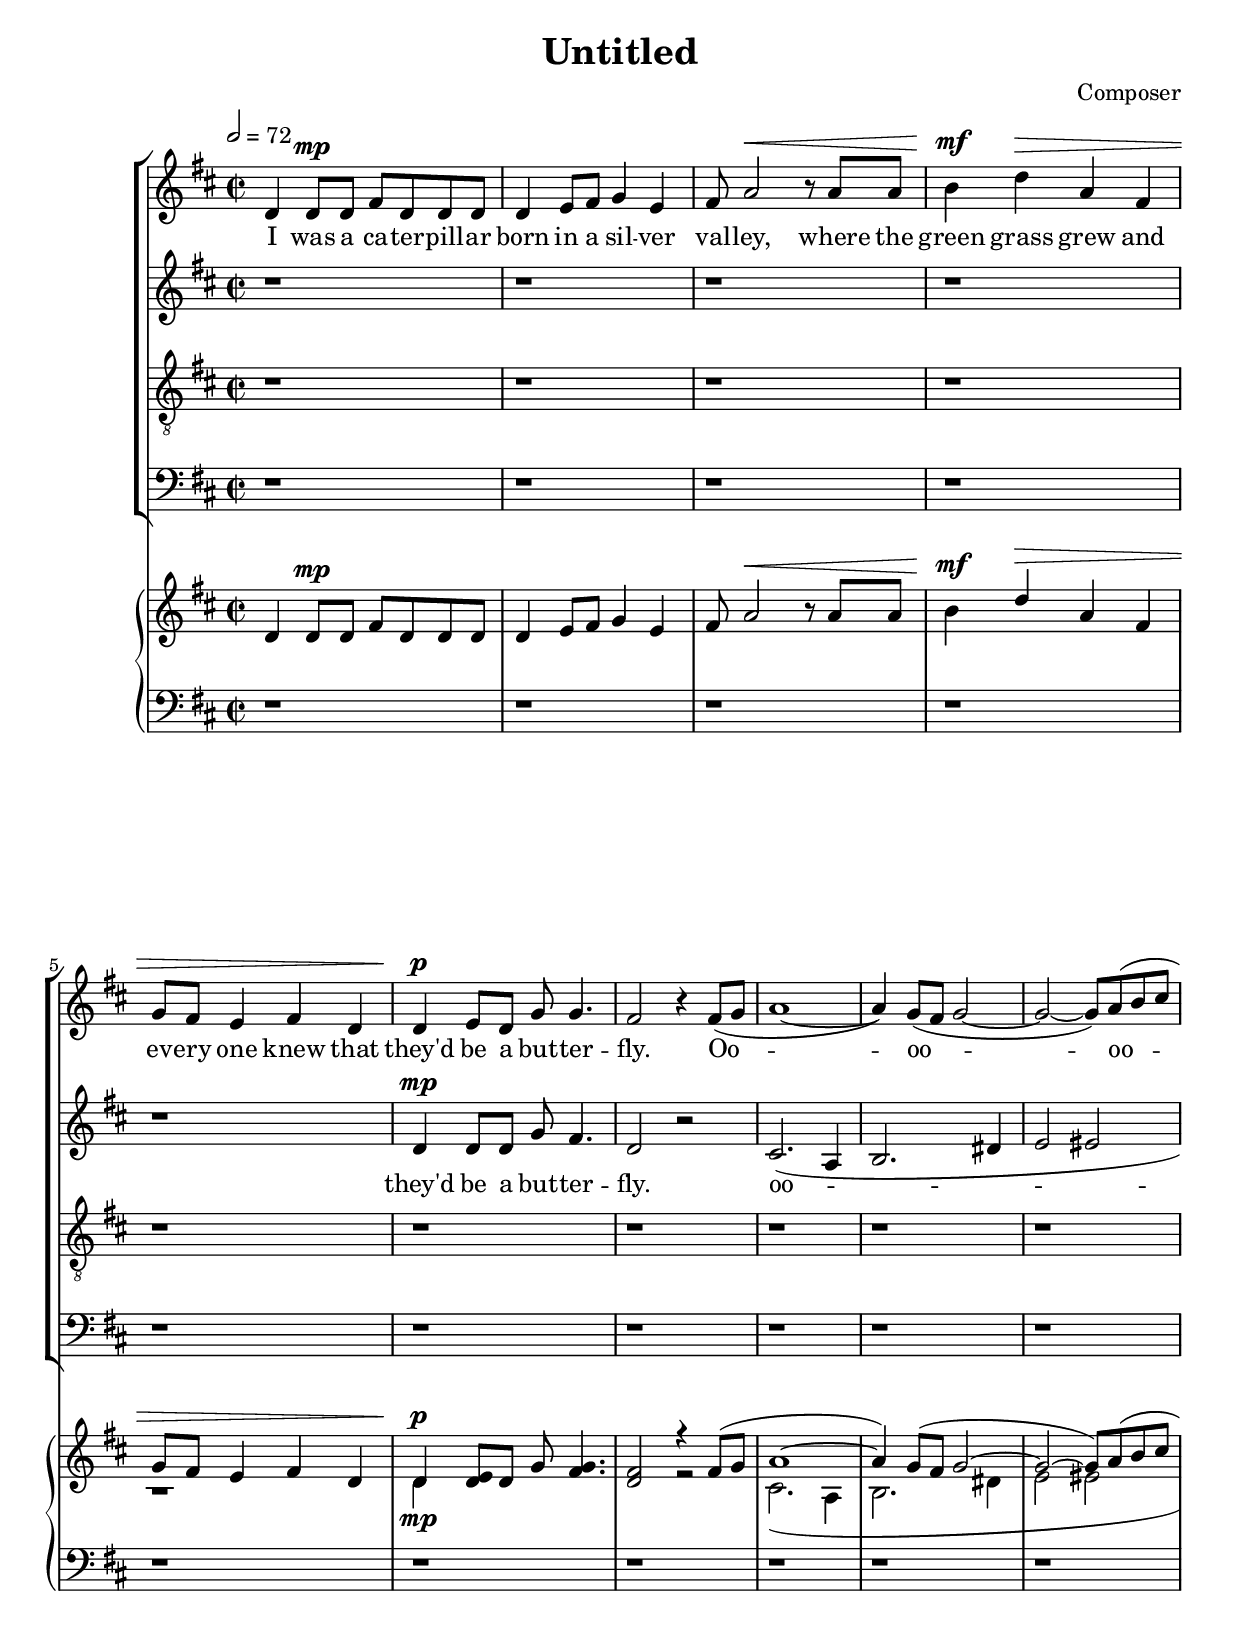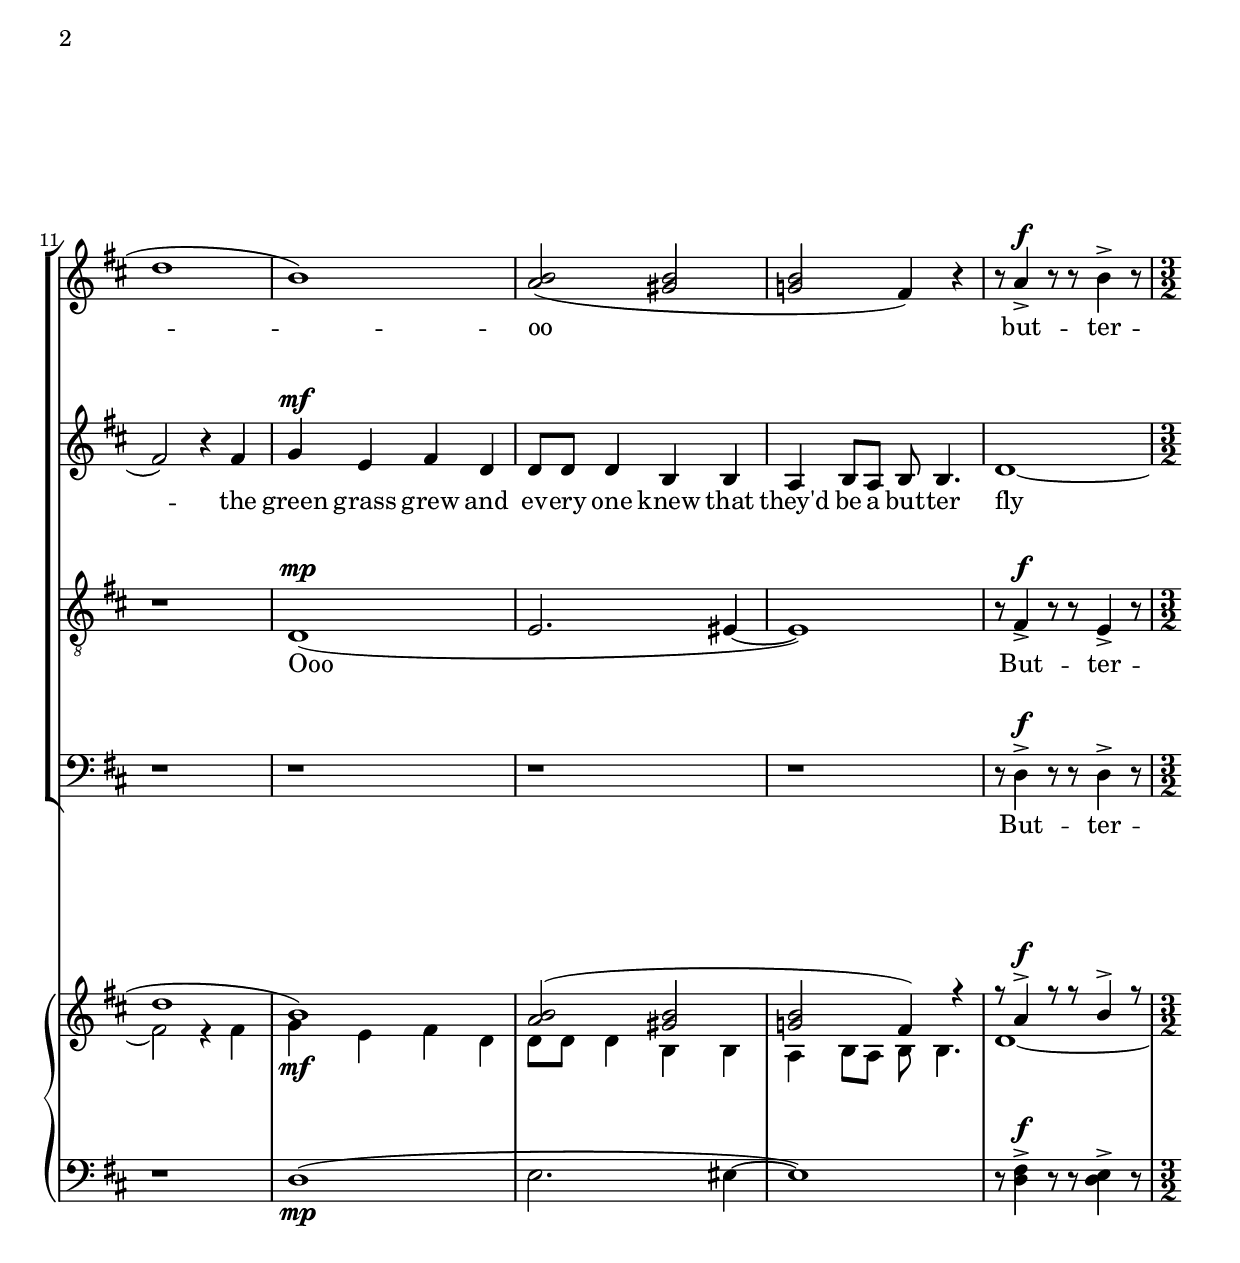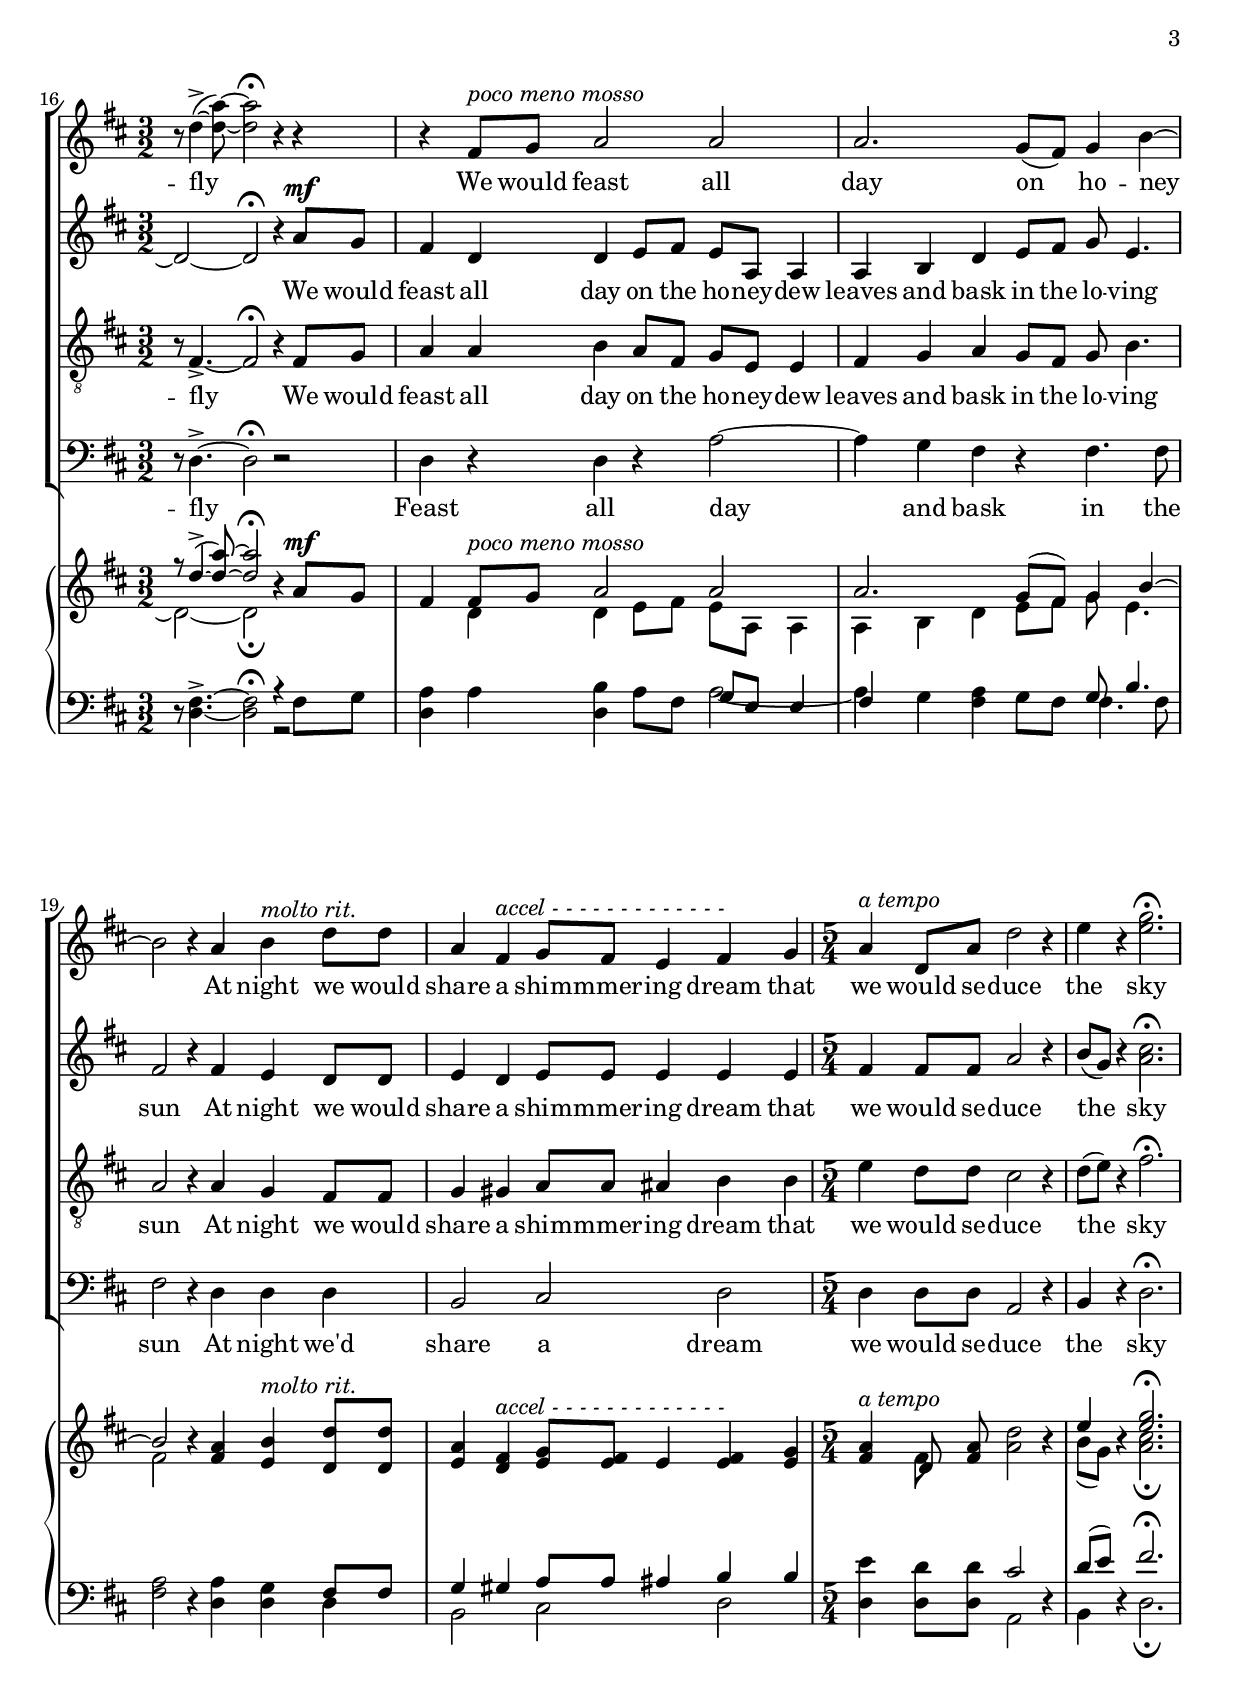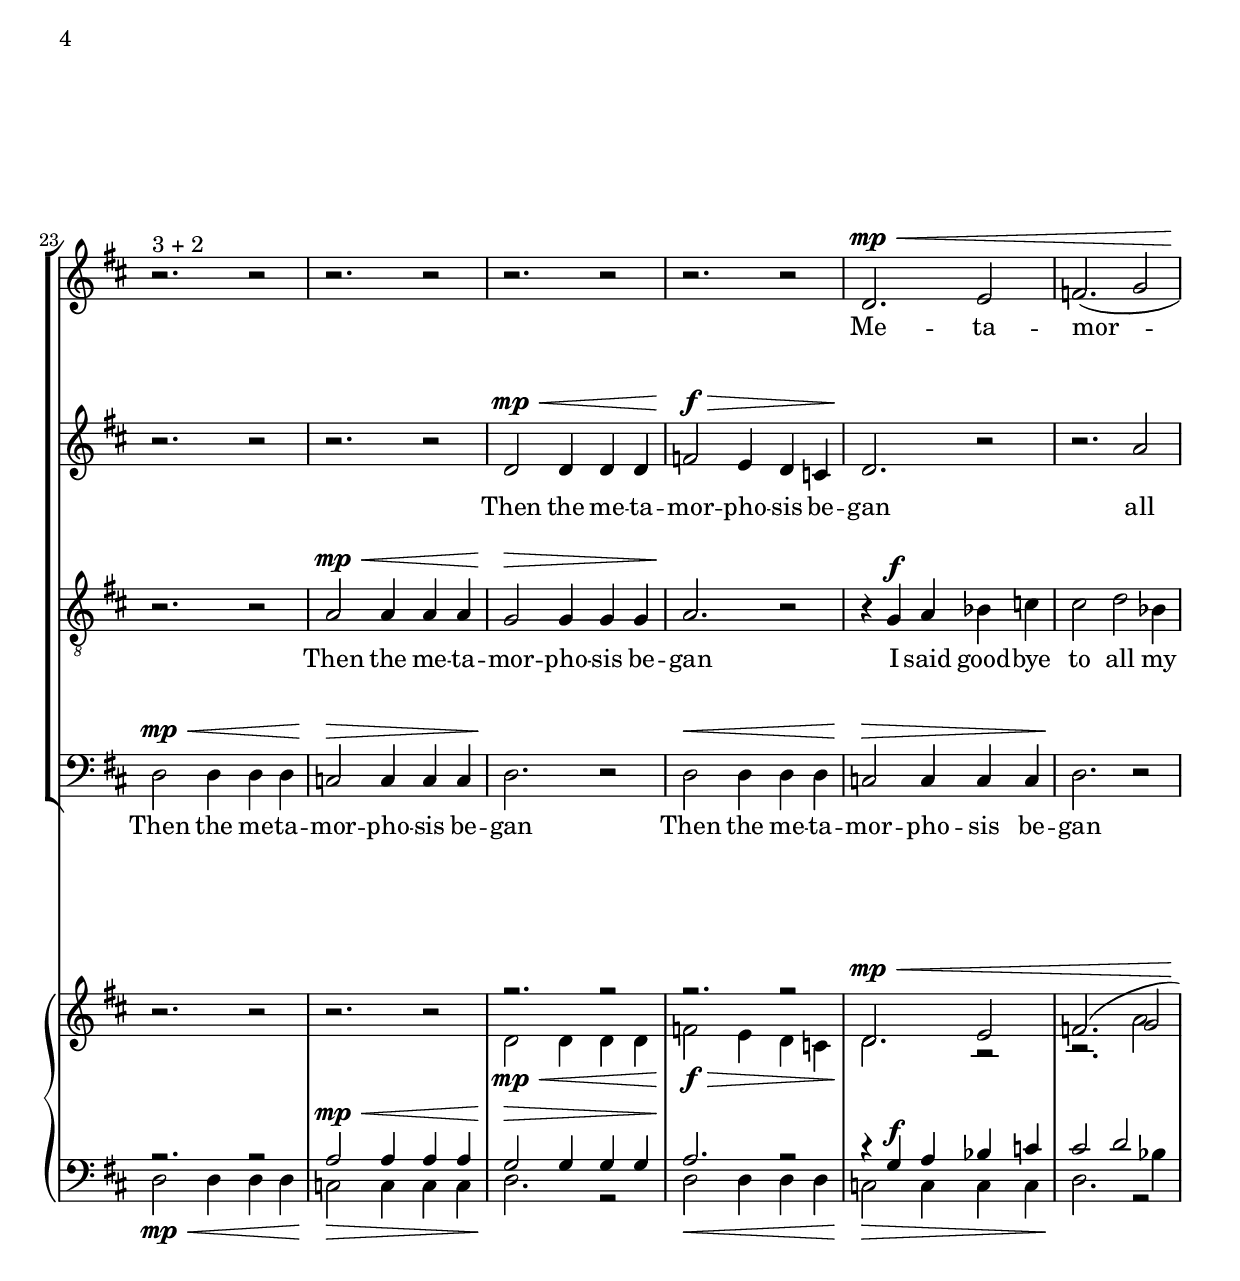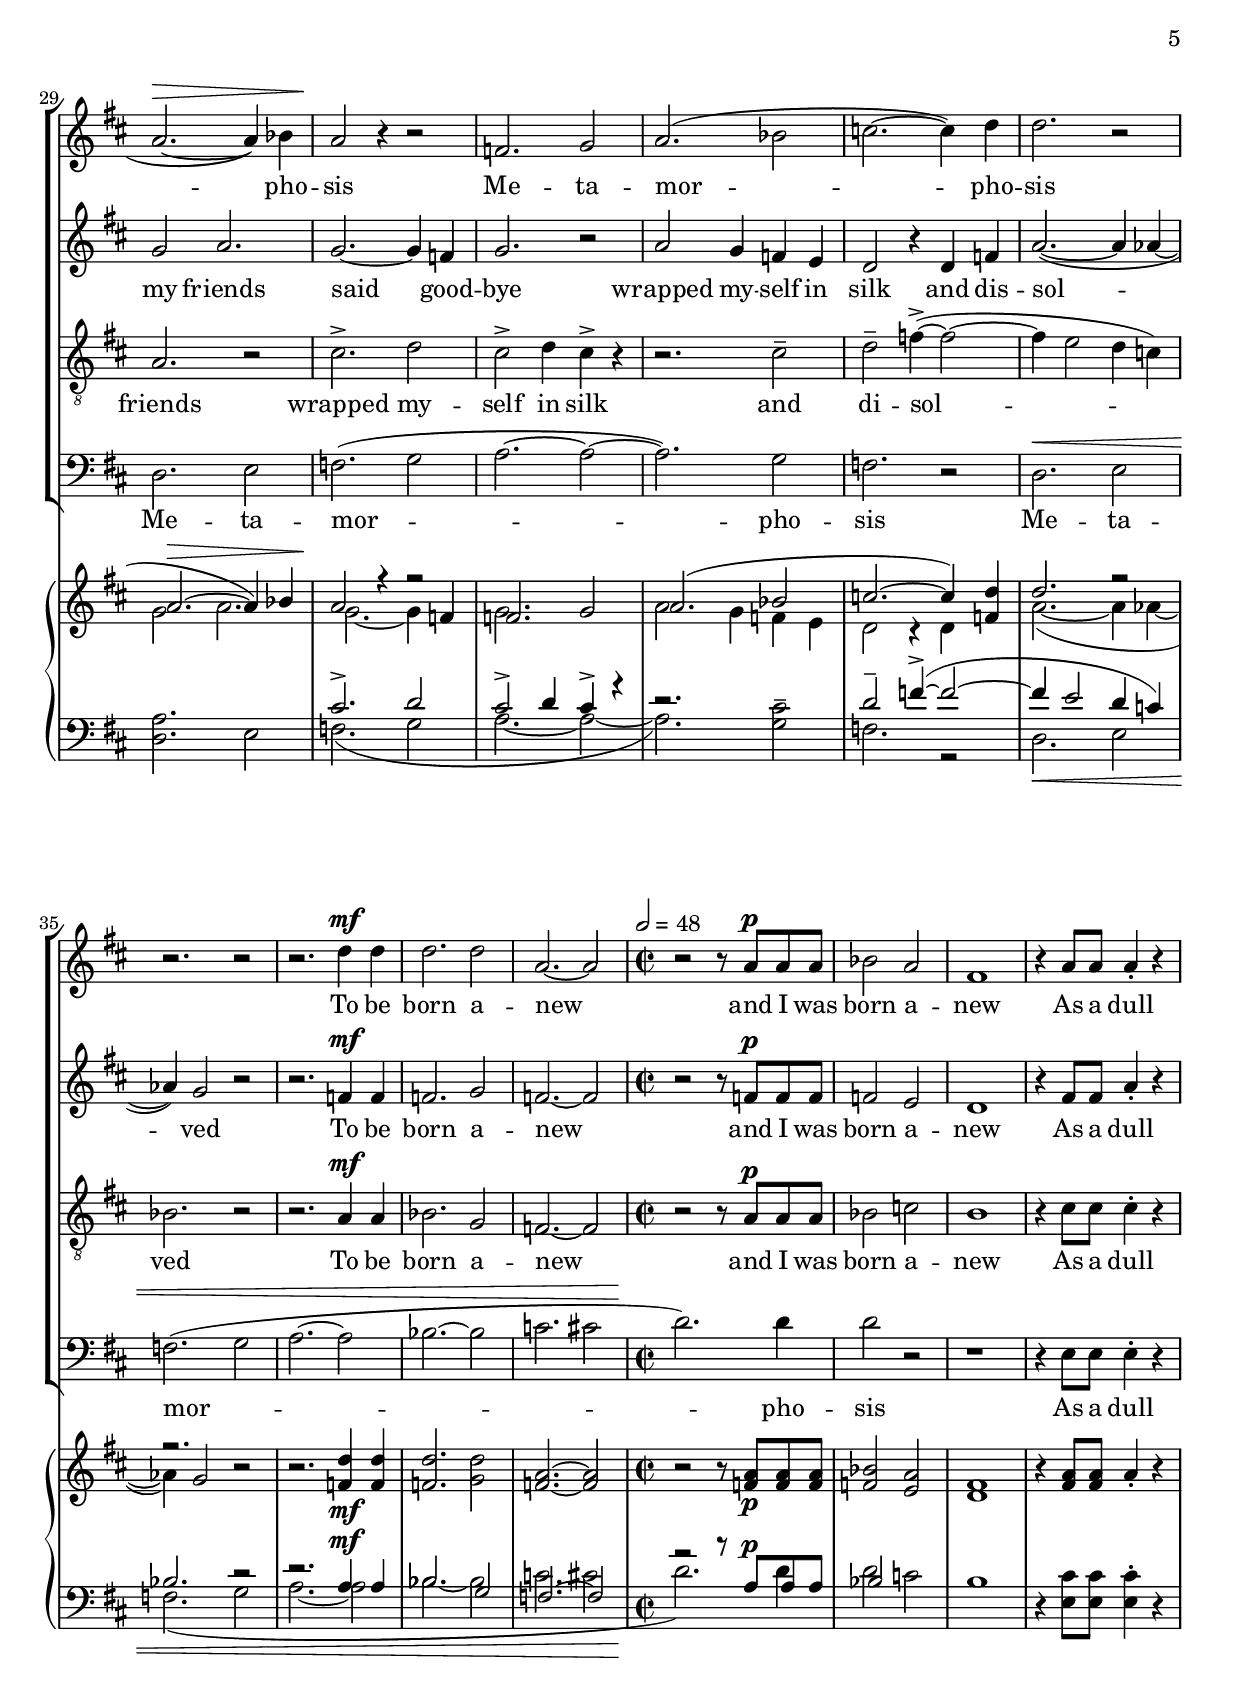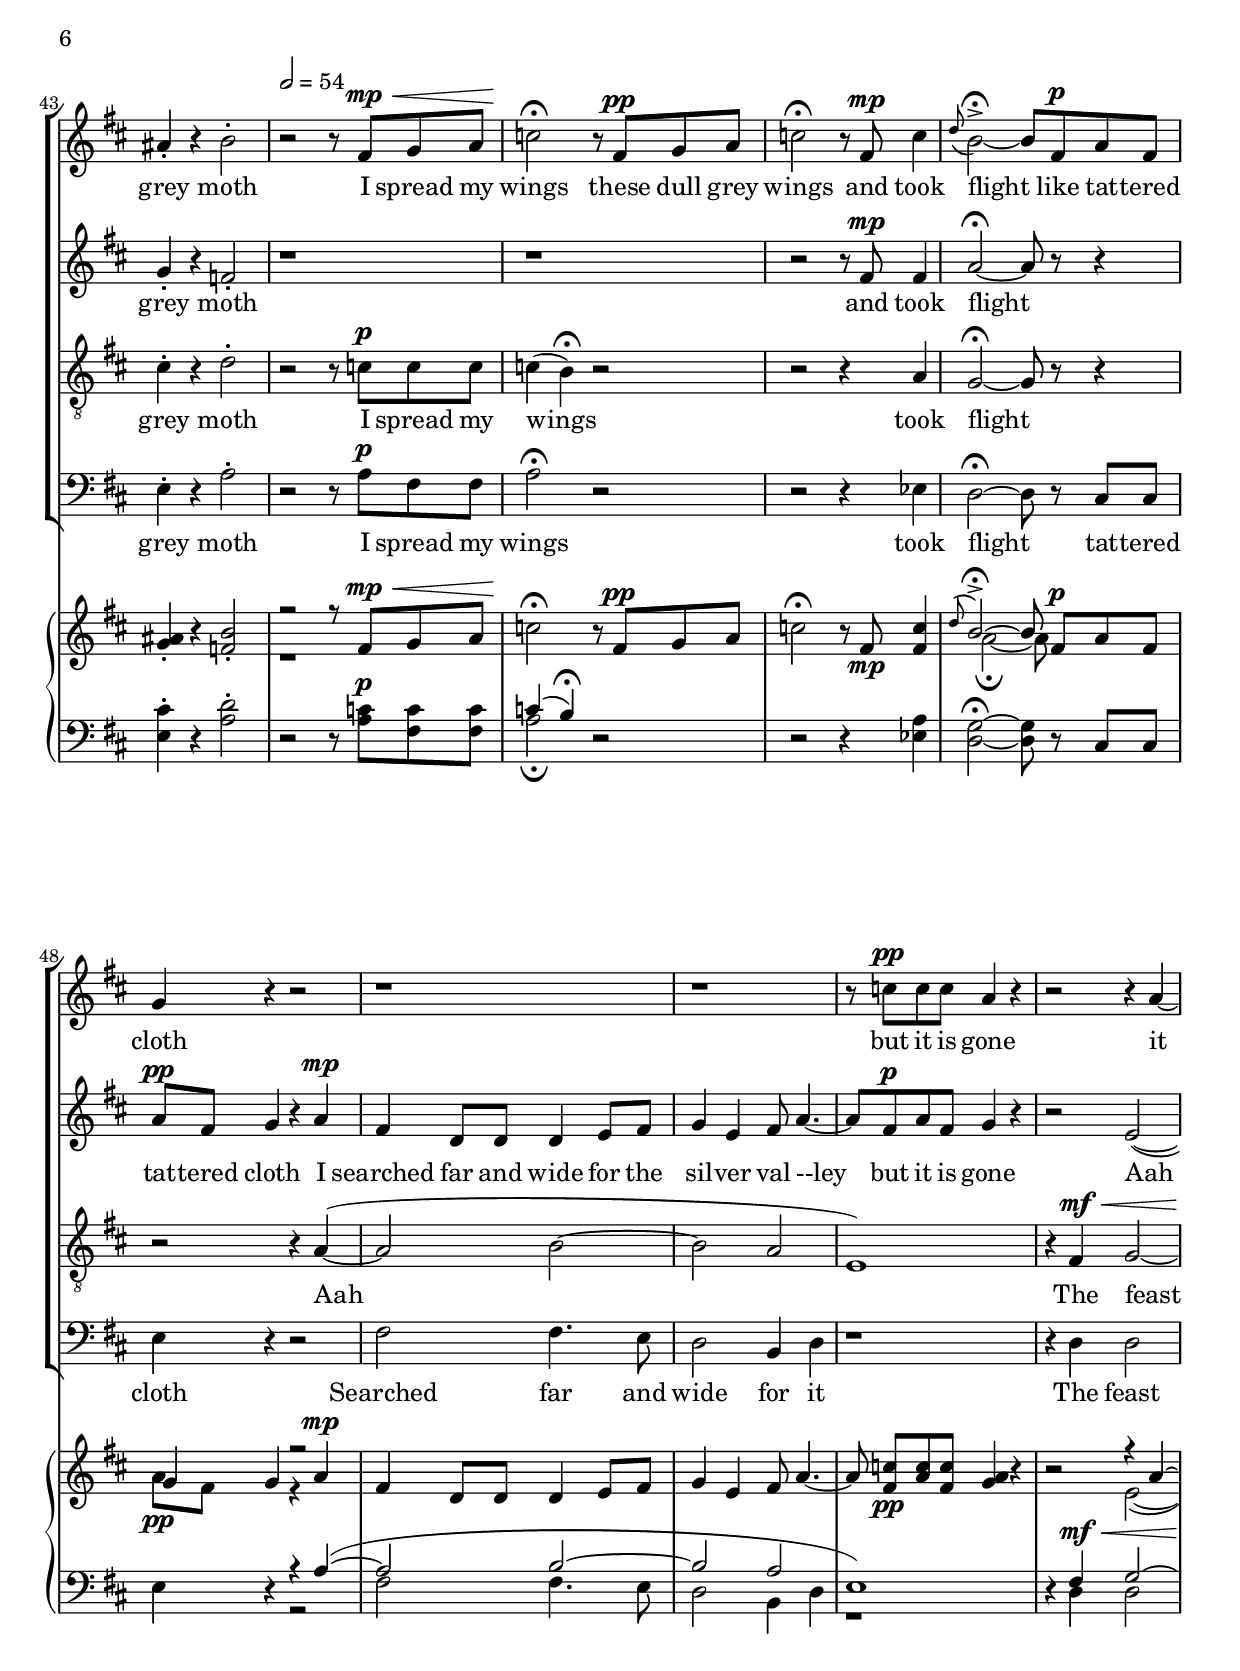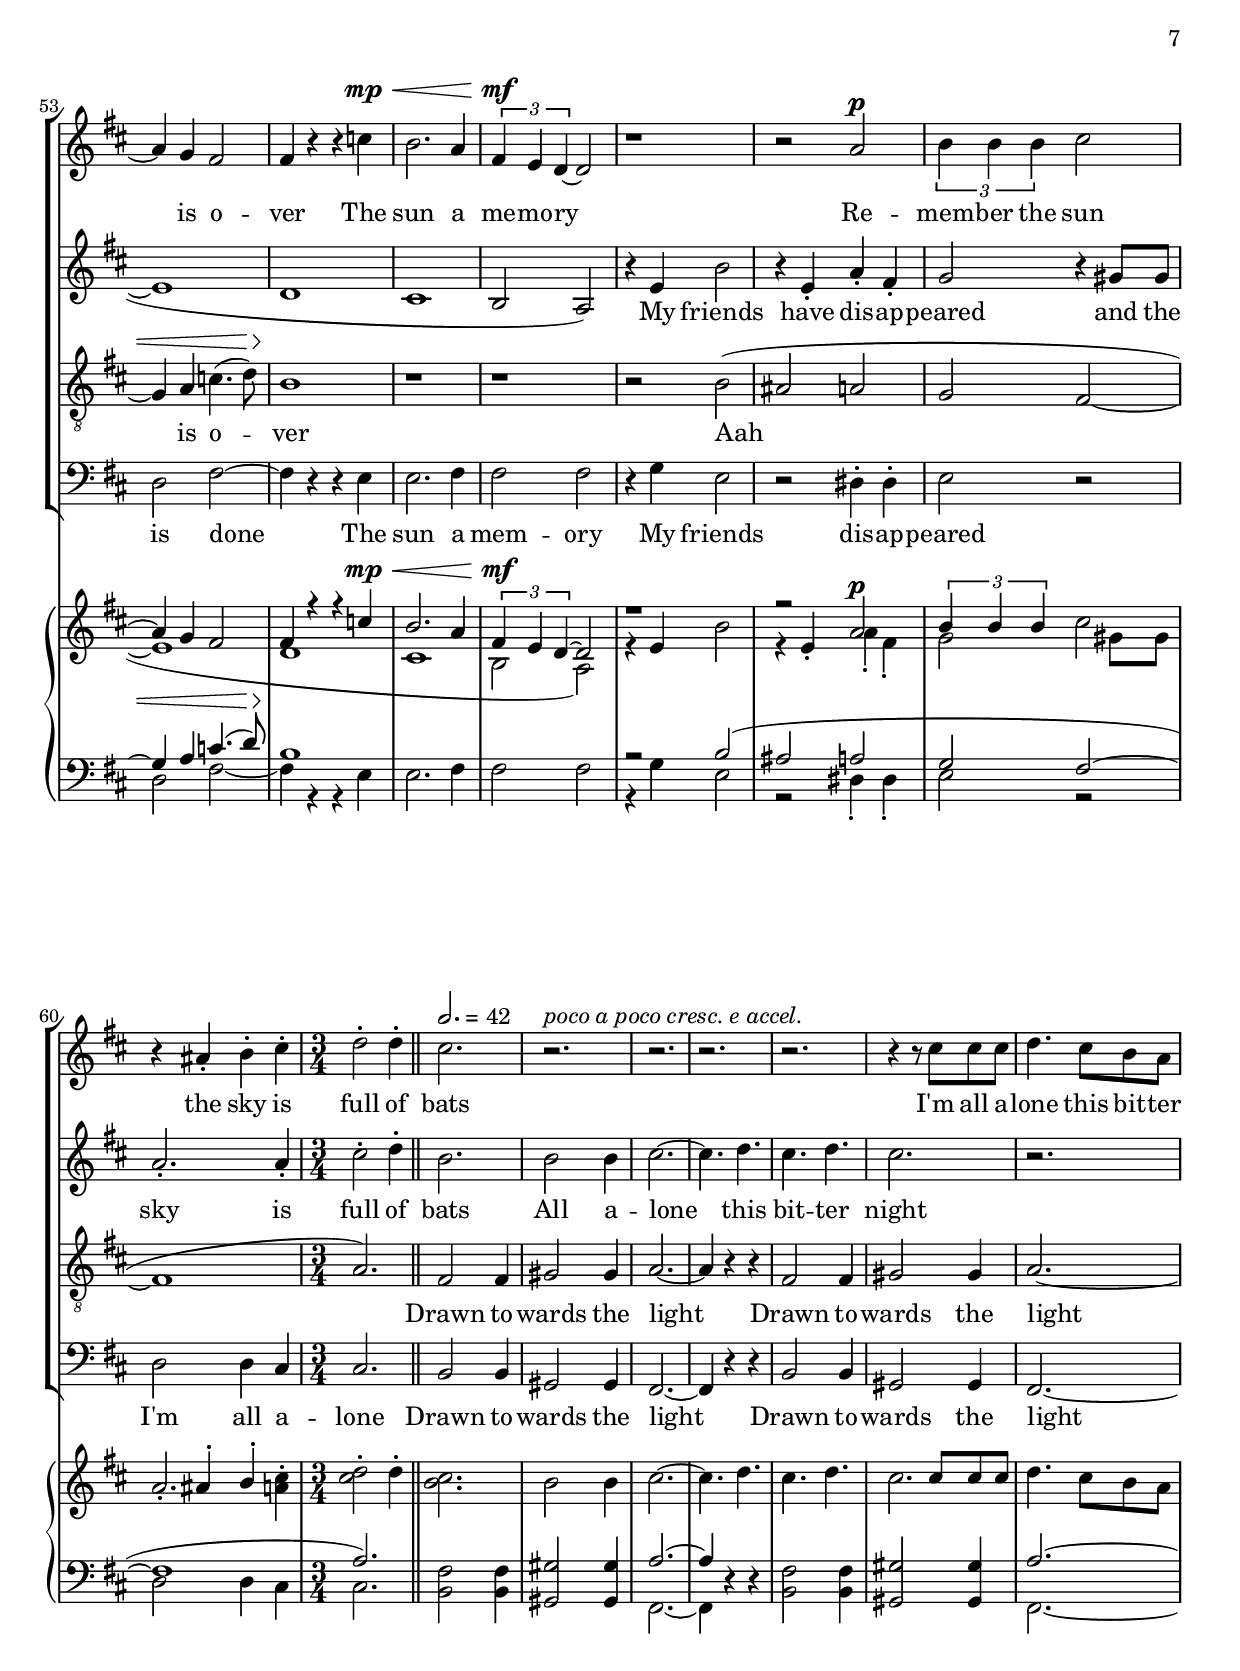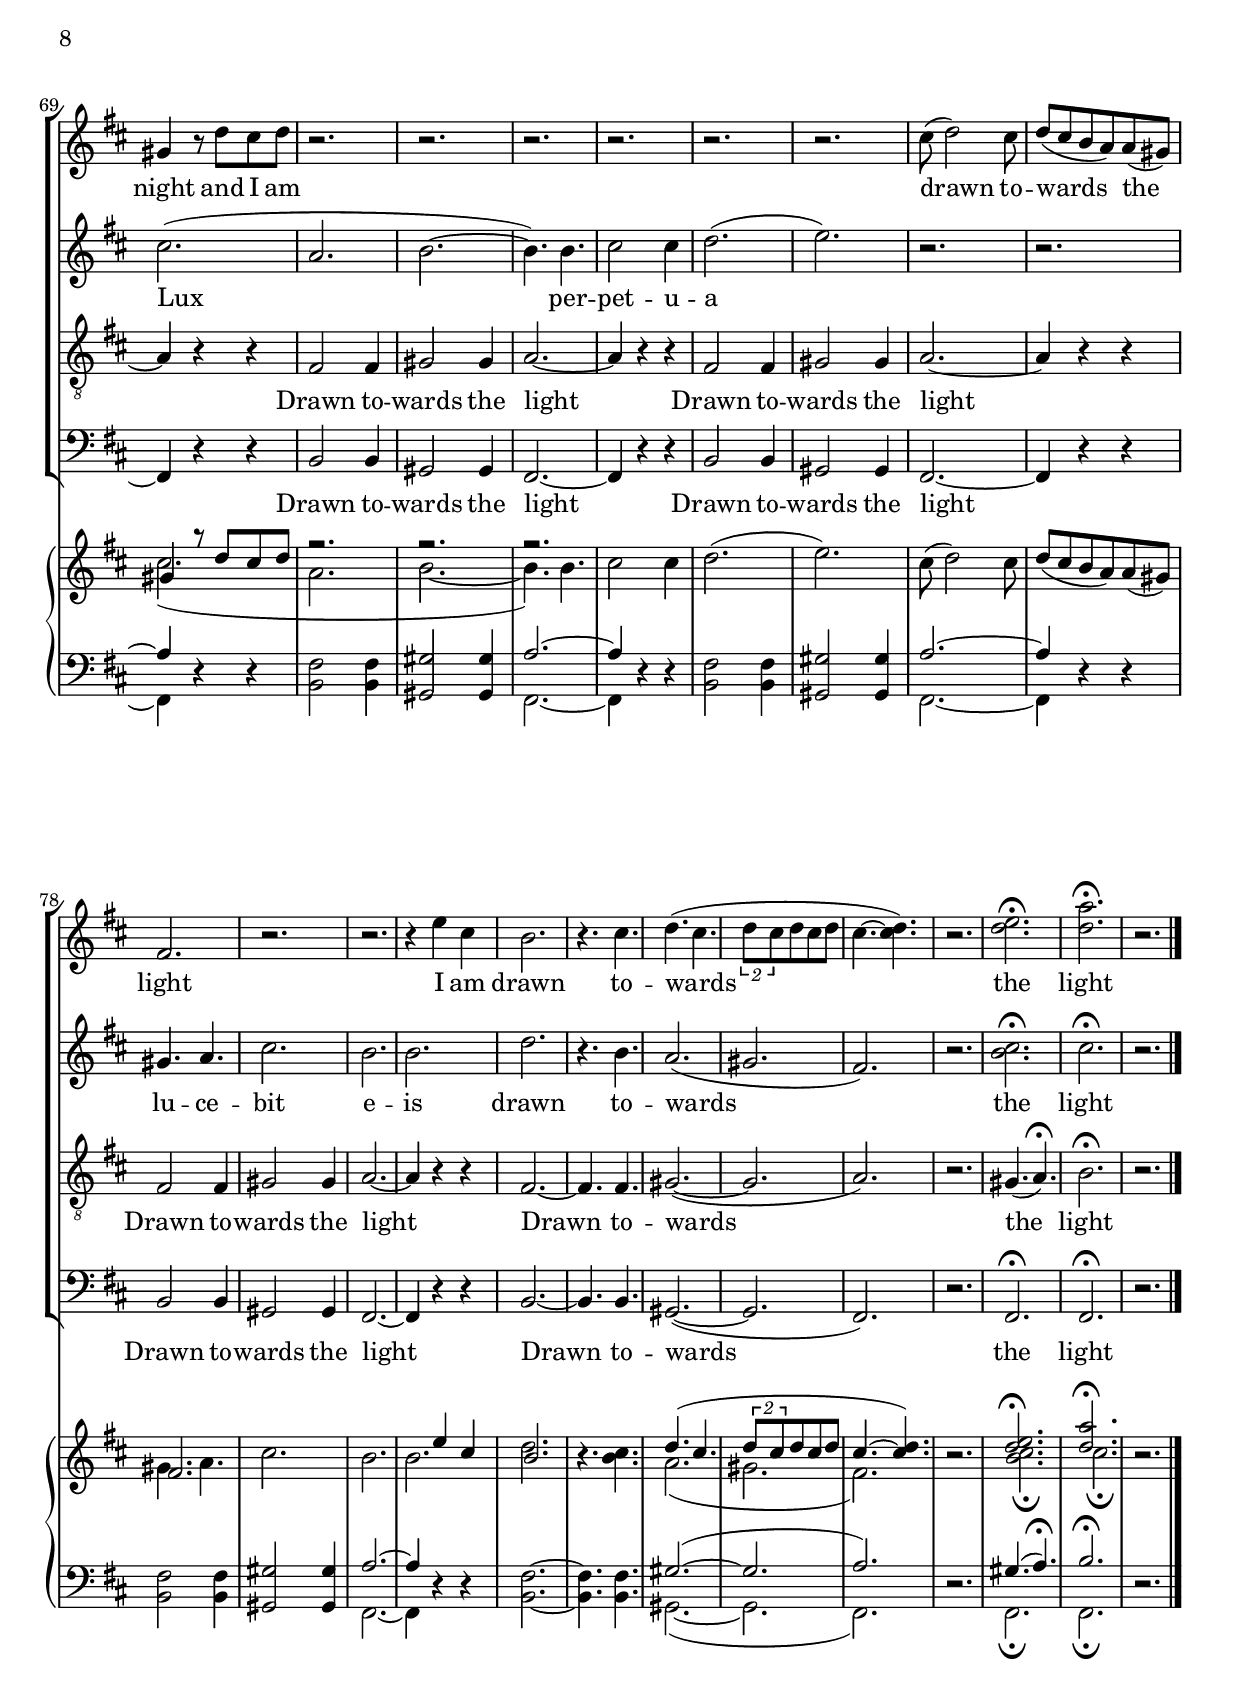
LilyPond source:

\header {
  title = "Untitled"
  composer = "Composer"
}

\paper {
  top-system-spacing #'basic-distance = #10
  score-system-spacing #'basic-distance = #20
  system-system-spacing #'basic-distance = #20
  last-bottom-spacing #'basic-distance = #10
}

global = { \key d \major \time 2/2 \tempo 2 = 72 \dynamicUp}

sopMusic = \relative c' {
  d4 d8\mp  d fis d d d | d4 e8 fis g4 e |  fis8 a2 \< r8 a a
  | b4  \! \mf  d\> a fis | g8 fis e4 fis d | d \! \p e8 d g g4. |
   fis2 r4 fis8( g |a1~|  a4) g8( fis g2 ~| g2~ g8) a( b cis | d1 | b1) | <b a>2( <b gis>|
	 <b g!> fis4) r| r8 a4-> \f r8 r b4-> r8 
   |\time 3/2 r8 <d>4~->( <d a'>8~ )<d a'>2\fermata r4 r4 |
  r fis,8^\markup {\italic "poco meno mosso"} g a2 a2 | a2. g8( fis) g4 b~ | b2 r4 a 
   b^\markup {\italic "molto rit. "} d8 d | a4 fis^\markup {\italic "accel - - - - - - - - - - - - -"}  g8 fis e4 fis g 
   |\time 5/4  a^\markup {\italic "a tempo"} d,8 a' d2 r4 | e r <e g>2.\fermata  
	      
  r2.^\markup{3 + 2} r2 | r2. r2 | r2. r2 | r2. r2 | d,2.\mp\< e2 | f2.( g2 | a2.~\> a4) bes | a2\! r4 r2 |
f2. g2 | a2.( bes2 | c2.~ c4) d  | d2. r2 | r2. r2 |
r2. d4\mf d | d2. d2 | a2.~ a2 |
\time 2/2 \tempo 2=48
r2 r8 a\p a a | bes2 a | fis1 | r4 a8 a a4-. r | ais-. r b2-.

\tempo 2=54 r2 r8 fis\mp\< g a | c2\fermata\!  r8 fis,\pp g a | c2\fermata r8 fis,\mp c'4 |\appoggiatura d8 b2->~\fermata  
b8 fis\p a fis | g4 r r2 | r1 | r1| r8 c\pp c c a4 r | 
r2 r4 a4~ | a4 g4 fis2| fis4 r  r4 c'\mp\<  | b2.  a4 | \tuplet 3/2 {fis\mf e d~} | d2  
r1 r2 a'2\p \tuplet 3/2 {b4 b b} cis2 r4 ais-. b-. cis4-. d2-. d4-. \bar "||" \tempo 2.=42 cis2.
r2.^\markup{\italic{poco a poco cresc. e accel.}} r r r 
r4 r8 cis cis cis | d4. cis8 b a |gis4 r8 d' cis d | r2. | r r r r r |
cis8( d2) cis8 | d( cis b a) a( gis) | fis2. | r r 
r4 e' cis | b2. | r4. cis | d( cis | \tuplet 2/3{d8 cis} d8 cis d | cis4.~ <cis d>) |
r2. | <e d>\fermata | <d a'>\fermata r 
}
sopWords = \lyricmode {
  I was a ca -- ter -- pill -- ar | born in a sil -- ver | val -- ley, where the |
  green grass grew and | ev -- ery one knew that | they'd be a but -- ter -- | fly. 
	Oo -- | oo --  oo -- oo  | but -- ter --  | fly  
  We would feast all | day on ho -- ney | 
  At night we would share a shim -- mmer -- ing dream that we would se -- duce the sky

  Me -- ta -- mor --  pho --  sis
Me -- ta -- mor --  pho --  sis To be born a -- new and I was born a -- new As a dull grey moth
I spread my wings  these dull grey wings and took flight like tat -- tered cloth
 but it is gone  it is o -- ver The sun a me -- mo -- ry 
Re -- mem -- ber the sun the sky is full of bats
I'm all a -- lone this bit -- ter night and I am drawn to -- wards the light
I am drawn to -- wards the light 
}

altoMusic = \relative c' { r1  |r  | r| r | r|  d4 \mp d8 d g fis4. | d2 r 
| cis2.( a4 | b2. dis4 | e2 eis2| fis2)   

 r4 fis | g4\mf e  fis d | d8 d d4  b b | a b8 a b b4.  | d1~ | \time 3/2 d2~ d2\fermata r4
 a'8\mf g |fis4 d  d e8 fis  e a, a4  | a b d e8 fis g8 e4. | fis2 r4 fis e d8 d |
 e4 d e8 e e4 e e  | fis fis8 fis a2 r4 | b8( g8) r4 <a cis>2.\fermata 

  r2. r2  | r2. r2 | d,2\mp\< d4 d d | f2\f\> e4 d c | d2.\! r2 | r2. a'2 | g a2. | g2.~ g4 f |
  g2. r2 | a2 g4  f e | d2 r4 d4 f | a2.~( a4 aes4~ | aes4) g2 r2 | 
  r2. f4\mf f | f2. g2 | f2.~ f2 |
  r2 r8 f\p f f |f2 e | d1 | r4 fis8 fis a4-. r | g4-. r f!2-. |r1 r r2 r8 fis\mp fis4 | a2~\fermata a8 r r4 | a8\pp fis g4 r
  a\mp | fis d8 d d4 e8 fis | g4 e fis8 a4.~ | a8 fis\p a fis g4 r | r2 e2~( e1 d1 cis1 b2 a) 
  r4 e' b'2 r4 e,-. a-. fis-. g2 r4 gis8 gis a2.-. a4-. \time 3/4 cis2-. d4-.  \bar "||" b2.
  b2 b4 cis2.~ cis4. d cis d cis2. r cis( a b~ b4.) b cis2 cis4 d2.( e) r r gis,4. a cis2. b b d r4. b 
  a2.( gis fis) r <cis' b>\fermata cis\fermata  r \bar"|."
  }
altoWords =\lyricmode {  they'd be a but -- ter -- | fly. 
	oo --    the |
    green grass   grew and | ev -- ery one  knew that they'd be a | but -- ter  fly

    We would | feast all day on the ho -- ney -- dew | leaves and bask in the lo -- ving |
    sun  At night we would share a shim -- mmer -- ing dream that we would se -- duce the sky
 Then the me -- ta -- | mor -- pho -- sis be -- | gan
all my friends said good -- bye wrapped my -- self in silk 
and dis -- sol -- ved To be born a -- new and I was born a -- new As a dull grey moth 
and took flight tat -- tered cloth I searched far and wide for the sil -- ver val --ley but it is gone Aah
My friends have dis -- ap -- peared and the sky is full of bats
All a -- lone this bit -- ter night Lux per -- pet -- u -- a lu -- ce -- bit e -- is
drawn to -- wards the light
  }

tenorMusic = \relative c {\clef "G_8" r1  |r  | r| r | r|  |r  | r| r | r| r| 
r  | d(\mp | e2. eis4~ | eis1) | % dis2.( e4~| e2. eis4~ | eis1)
 |  r8 fis4->\f  r8 r8 e4-> r8 |\time 3/2 r8 fis4.->~ fis2\fermata r4    
fis8 g | a4 a b a8 fis g e e4 | fis g a g8 fis g b4. | a2 r4 a g fis8 fis | 
g4 gis a8 a ais4 b4 b | e d8 d cis2 r4 | d8( e8) r4 fis2.\fermata

 r2. r2 | a,2\mp\< a4 a a | g2\> g4 g g | a2.\! r2 | r4  g \f a bes c! | cis2 d bes4 | a2. r2 |
  cis2.-> d2 | cis2-> d4 cis-> r | r2. cis2-- | d-- f4~->( f2~ | f4 e2 d4 c!) | bes2. r2| 
  r2. a4\mf a | bes2. g2 | f2.~ f2 |
  r r8 a\p a a | bes2 c! | b1 | r4 cis8 cis cis4-. r | cis-. r d2-. | r2 r8 c\p c c | c4( b)\fermata r2 |
  r r4 a | g2\fermata~ g8 r r4 | r2 r4 a~( | a2 b~ | b a~ | e1) | r4 fis\mf\<  g2~ | g4 a4  c4.( d8)\> b1\!
  r r r2 b2( ais a g fis~ fis1 a2.) 
  \bar "||" fis2 fis4 | gis2 gis4 | a2.~ | a4 r r | fis2 fis4 | gis2 gis4 | a2.~ | a4 r r |
  fis2 fis4 | gis2 gis4 | a2.~ | a4 r r | fis2 fis4 | gis2 gis4 | a2.~ | a4 r r |
  fis2 fis4 | gis2 gis4 | a2.~ | a4 r r | fis2.~ fis4. fis | gis2.~( gis | a2.) | r2. | gis4.( a4.)\fermata | b2.\fermata | r
  }
tenorWords = \lyricmode { Ooo
 But -- ter --  | fly We would | feast all day on the ho -- ney -- dew | leaves and bask in the lo -- ving |
    sun  At night we would share a shim -- mmer -- ing dream that we would se -- duce the sky
Then the me -- ta -- | mor -- pho -- sis be -- | gan
I said good -- bye | to all my friends | wrapped my -- | self in silk | and | di -- sol -- |
ved To be born a -- new and I was born a -- new As a dull grey moth I spread my wings took flight Aah
The feast is o -- ver  Aah
Drawn to -- wards the light Drawn to -- wards the light
Drawn to -- wards the light Drawn to -- wards the light
Drawn to -- wards the light Drawn to -- wards the light
Drawn to -- wards the light Drawn to -- wards the light
 }

bassMusic = \relative c {\clef bass r1  |r  | r| r | r|  |r  | r| r | r| r| 
r  | r| r | r|  r8 d4->\f  r8 r8 d4-> r8 | \time 3/2 r8 d4.->~ d2\fermata r  |
d4 r d r a'2~ | a4 g fis r fis4. fis8 | fis2 r4 d d d | b2 cis d | d4 d8 d a2 r4 | 
b r d2.\fermata | 

d2\mp\< d4 d d | c2\> c4 c c  | d2.\! r2 | d2\< d4 d d | c2\> c4 c c  | d2.\! r2 |
  d2. e2 | f2.( g2 | a2.~ a2~ | a2.) g2  | f2. r2 |
  d2.\< e2 | f2.( g2 | a2.~ a2 | bes2.~ bes2 | c2. cis2|
  \time 2/2 
  d2.)\! d4  | d2 r2 | r1 | r4 e,8 e e4-. r | e-. r a2-. | r r8 a\p fis fis | a2\fermata r | r r4 ees4 | d2\fermata~ 
  d8 r8 cis cis | e4 r r2 | fis2 fis4. e8 | d2 b4 d | r1 r4 d4 d2 d fis~ fis4 r r e | e2. fis4 | fis2 fis 
  r4 g e2 r dis4-. dis-. e2 r2 d2 d4 cis cis2. | 
  \bar "||" b2 b4 | gis2 gis4 | fis2.~ | fis4 r r | b2 b4 | gis2 gis4 | fis2.~ | fis4 r r |
  b2 b4 | gis2 gis4 | fis2.~ | fis4 r r | b2 b4 | gis2 gis4 | fis2.~ | fis4 r r |
  b2 b4 | gis2 gis4 | fis2.~ | fis4 r r | b2.~ b4. b  | gis2.~( gis  | fis2.) | r | fis2.\fermata | fis\fermata | r 
}

bassWords = \lyricmode {
 But -- ter --   fly 
 Feast all day and bask in the sun At night we'd share a dream we would se -- duce the sky
 
 Then the me -- ta -- | mor -- pho -- sis be -- | gan | 
Then the me -- ta -- | mor -- pho -- sis be -- | gan
Me -- ta -- mor -- pho -- sis Me -- ta -- mor -- pho -- sis As a dull grey moth I spread my wings took flight
tat -- tered cloth Searched far and wide for it The feast is done The sun a mem -- ory My friends
dis -- ap -- peared I'm all a -- lone
Drawn to -- wards the light Drawn to -- wards the light 
Drawn to -- wards the light Drawn to -- wards the light
Drawn to -- wards the light Drawn to -- wards the light
Drawn to -- wards the light Drawn to -- wards the light}

\score {
  <<
    \new ChoirStaff <<
         \new Staff <<
      \new Voice = "soprano" <<
        \global
        \sopMusic
      >>
      \new Lyrics \lyricsto "soprano" \sopWords
    >>
    \new Staff <<
      \new Voice = "alto" <<
        \global
        \altoMusic
      >>
      \new Lyrics \lyricsto "alto" \altoWords
    >>
    \new Staff <<
      \new Voice = "tenor" <<
        \global
        \tenorMusic
      >>
      \new Lyrics \lyricsto "tenor" \tenorWords
    >>
    \new Staff <<
      \new Voice = "bass" <<
        \global
        \bassMusic
      >>
      \new Lyrics \lyricsto "bass" \bassWords
    >>
    >>
    \new PianoStaff <<
      \new Staff <<
        \set Staff.printPartCombineTexts = ##f
        \partcombine
        << \global \sopMusic >>
        << \global \altoMusic >>
      >>
      \new Staff <<
        \clef bass
        \set Staff.printPartCombineTexts = ##f
        \partcombine
        << \global \tenorMusic >>
        << \global \bassMusic >>
      >>
    >>
  >>


  \layout {}
  \midi {}
}